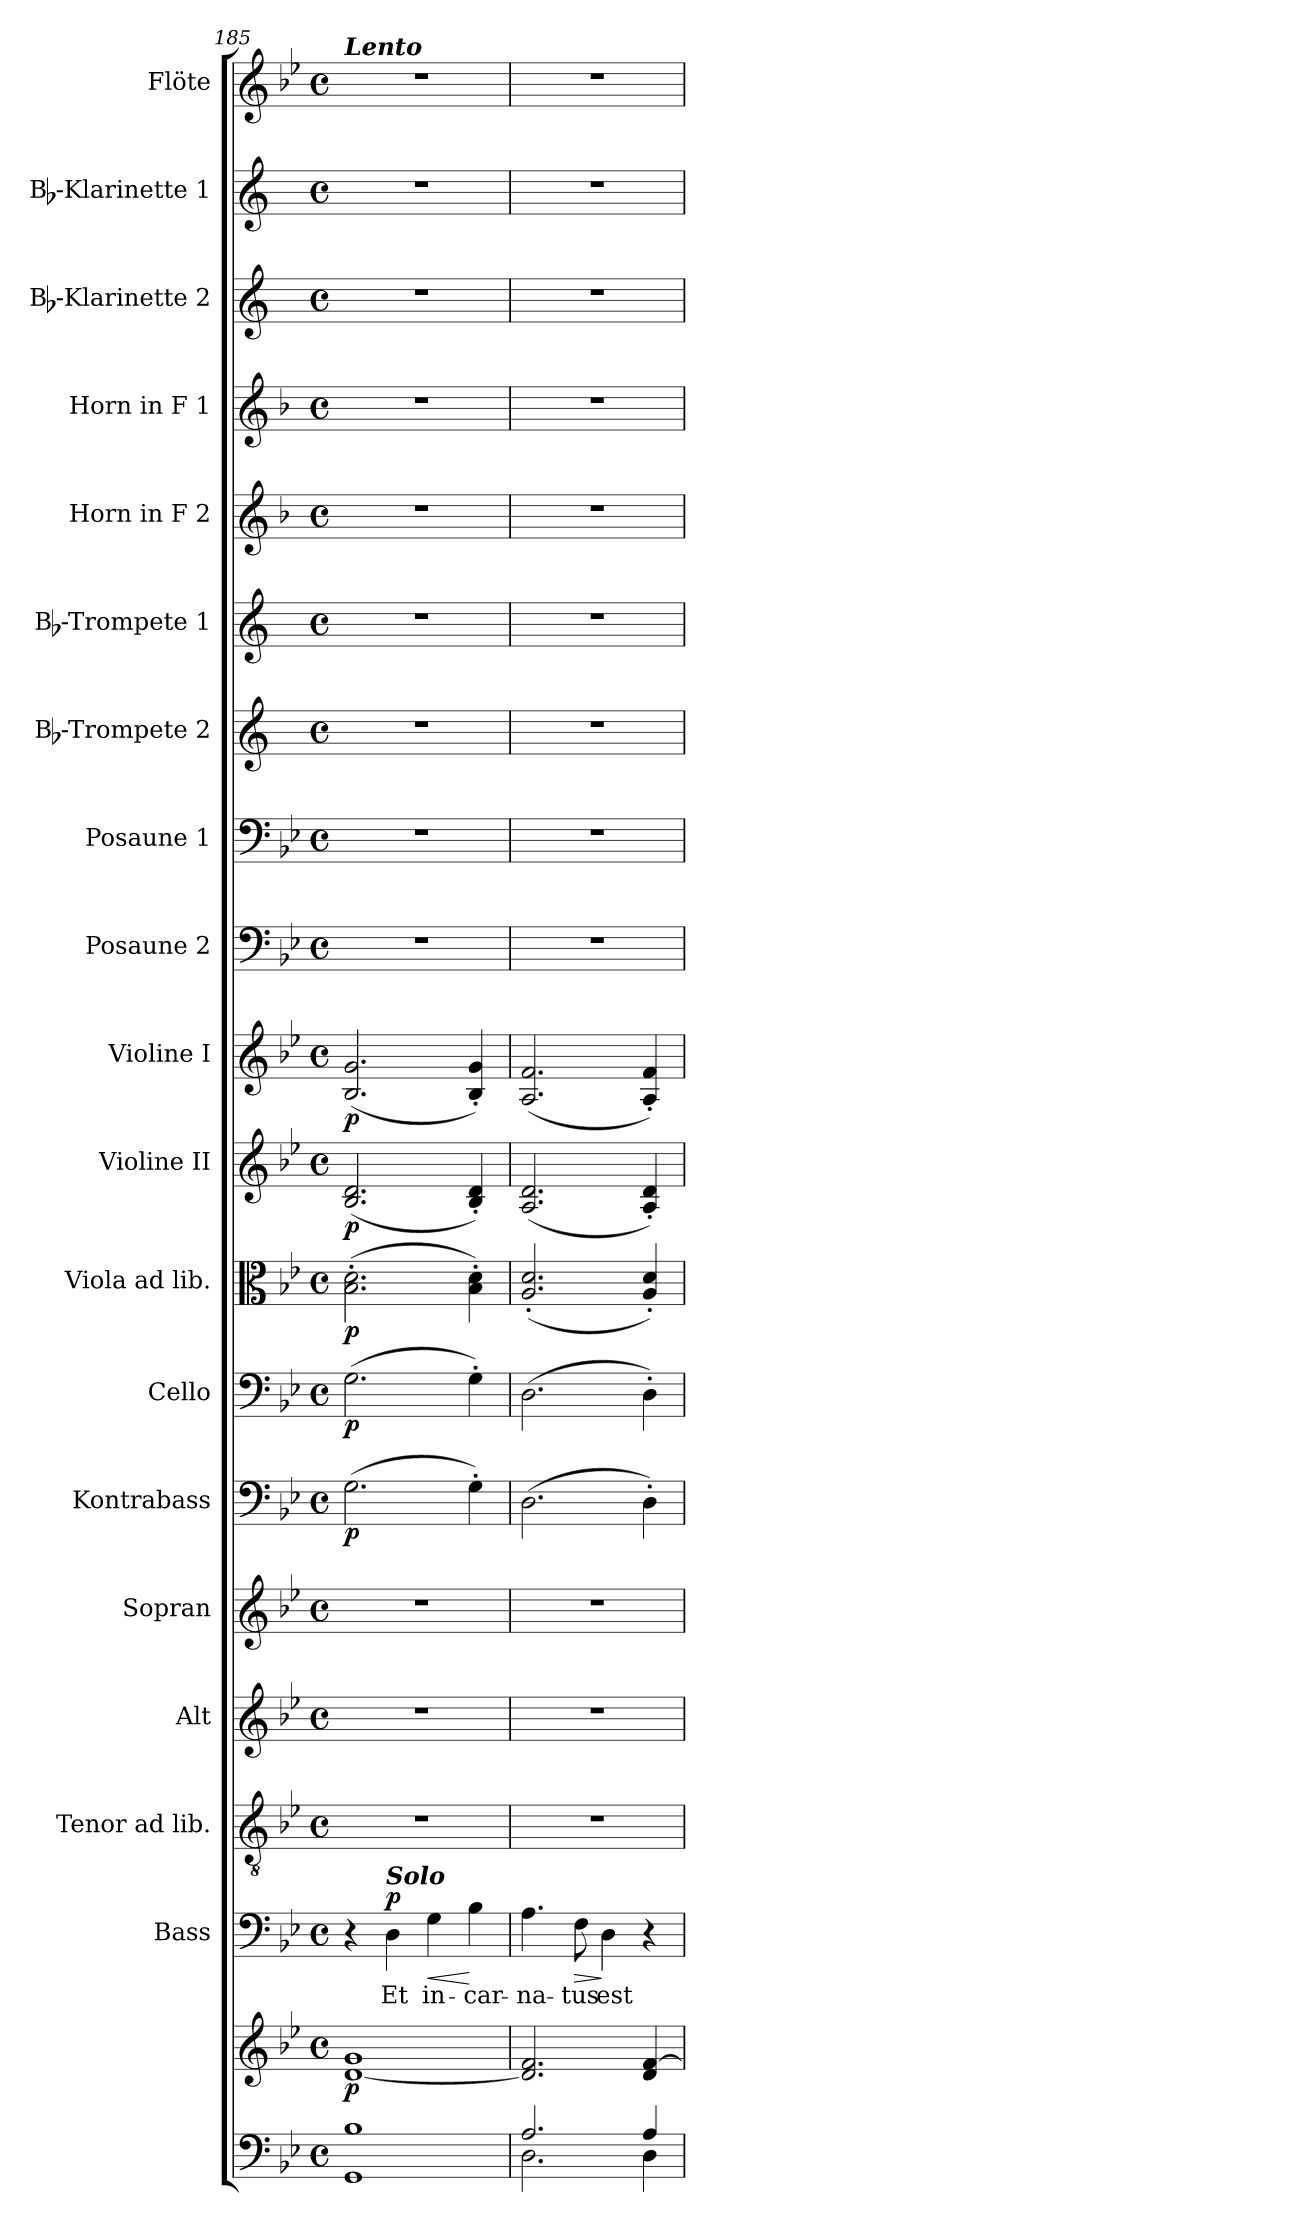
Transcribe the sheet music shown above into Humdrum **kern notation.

**kern	**kern	**dynam	**kern	**text	**dynam	**kern	**kern	**kern	**kern	**dynam	**kern	**dynam	**kern	**dynam	**kern	**dynam	**kern	**dynam	**kern	**kern	**kern	**kern	**kern	**kern	**kern	**kern	**kern
*part19	*part19	*part19	*part18	*part18	*part18	*part17	*part16	*part15	*part14	*part14	*part13	*part13	*part12	*part12	*part11	*part11	*part10	*part10	*part9	*part8	*part7	*part6	*part5	*part4	*part3	*part2	*part1
*staff20	*staff19	*staff19/20	*staff18	*staff18	*staff18	*staff17	*staff16	*staff15	*staff14	*staff14	*staff13	*staff13	*staff12	*staff12	*staff11	*staff11	*staff10	*staff10	*staff9	*staff8	*staff7	*staff6	*staff5	*staff4	*staff3	*staff2	*staff1
*	*	*	*I"Bass	*	*	*I"Tenor ad lib.	*I"Alt	*I"Sopran	*I"Kontrabass	*	*I"Cello	*	*I"Viola ad lib.	*	*I"Violine II	*	*I"Violine I	*	*I"Posaune 2	*I"Posaune 1	*I"Bb-Trompete 2	*I"Bb-Trompete 1	*I"Horn in F 2	*I"Horn in F 1	*I"Bb-Klarinette 2	*I"Bb-Klarinette 1	*I"Flöte
*	*	*	*I'B.	*	*	*I'T.	*I'A.	*I'S.	*I'Kb.	*	*	*	*I'Vla.	*	*I'Vl. II	*	*I'Vl. I	*	*I'Pos. 2	*I'Pos. 1	*I'Bb Trp. 2	*I'Bb Trp. 1	*	*	*I'Bb Kl. 2	*I'Bb Kl. 1	*I'Fl.
*clefF4	*clefG2	*	*clefF4	*	*	*clefGv2	*clefG2	*clefG2	*clefF4	*	*clefF4	*	*clefC3	*	*clefG2	*	*clefG2	*	*clefF4	*clefF4	*clefG2	*clefG2	*clefG2	*clefG2	*clefG2	*clefG2	*clefG2
*	*	*	*	*	*	*	*	*	*ITrd7c12	*	*	*	*	*	*	*	*	*	*	*	*ITrd1c2	*ITrd1c2	*ITrd4c7	*ITrd4c7	*ITrd1c2	*ITrd1c2	*
*k[b-e-]	*k[b-e-]	*	*k[b-e-]	*	*	*k[b-e-]	*k[b-e-]	*k[b-e-]	*k[b-e-]	*	*k[b-e-]	*	*k[b-e-]	*	*k[b-e-]	*	*k[b-e-]	*	*k[b-e-]	*k[b-e-]	*k[b-e-]	*k[b-e-]	*k[b-e-]	*k[b-e-]	*k[b-e-]	*k[b-e-]	*k[b-e-]
*B-:	*B-:	*	*B-:	*	*	*B-:	*B-:	*B-:	*B-:	*	*B-:	*	*B-:	*	*B-:	*	*B-:	*	*B-:	*B-:	*B-:	*B-:	*B-:	*B-:	*B-:	*B-:	*B-:
*M4/4	*M4/4	*	*M4/4	*	*	*M4/4	*M4/4	*M4/4	*M4/4	*	*M4/4	*	*M4/4	*	*M4/4	*	*M4/4	*	*M4/4	*M4/4	*M4/4	*M4/4	*M4/4	*M4/4	*M4/4	*M4/4	*M4/4
*met(c)	*met(c)	*	*met(c)	*	*	*met(c)	*met(c)	*met(c)	*met(c)	*	*met(c)	*	*met(c)	*	*met(c)	*	*met(c)	*	*met(c)	*met(c)	*met(c)	*met(c)	*met(c)	*met(c)	*met(c)	*met(c)	*met(c)
=185	=185	=185	=185	=185	=185	=185	=185	=185	=185	=185	=185	=185	=185	=185	=185	=185	=185	=185	=185	=185	=185	=185	=185	=185	=185	=185	=185
*^	*	*	*	*	*	*	*	*	*	*	*	*	*	*	*	*	*	*	*	*	*	*	*	*	*	*	*
!	!	!	!	!	!	!	!	!	!	!	!	!	!	!	!	!	!	!	!	!	!	!	!	!	!	!	!	!LO:TX:a:Bi:t=Lento
!	!	!	!LO:DY:b	!	!	!	!	!	!	!	!LO:DY:b	!	!LO:DY:b	!	!LO:DY:b	!	!LO:DY:b	!	!LO:DY:b	!	!	!	!	!	!	!	!	!
1B-	1GG	[1d 1g	p	4r	.	.	1r	1r	1r	(>2.GG\	p	(>2.G\	p	(>2.B-\'> 2.d\'>	p	(<2.B-/ 2.d/	p	(<2.B-/ 2.g/	p	1r	1r	1r	1r	1r	1r	1r	1r	1r
!	!	!	!	!LO:TX:a:Bi:t=Solo	!	!	!	!	!	!	!	!	!	!	!	!	!	!	!	!	!	!	!	!	!	!	!	!
!	!	!	!	!	!LO:LY:b	!LO:DY:a	!	!	!	!	!	!	!	!	!	!	!	!	!	!	!	!	!	!	!	!	!	!
.	.	.	.	4D\	Et	p	.	.	.	.	.	.	.	.	.	.	.	.	.	.	.	.	.	.	.	.	.	.
!	!	!	!	!	!LO:LY:b	!LO:HP:b	!	!	!	!	!	!	!	!	!	!	!	!	!	!	!	!	!	!	!	!	!	!
.	.	.	.	4G\	in-	<	.	.	.	.	.	.	.	.	.	.	.	.	.	.	.	.	.	.	.	.	.	.
!	!	!	!	!	!LO:LY:b	!	!	!	!	!	!	!	!	!	!	!	!	!	!	!	!	!	!	!	!	!	!	!
.	.	.	.	4B-\	-car-	[	.	.	.	4GG'>\)	.	4G'>\)	.	4B-\'> 4d\'>)	.	4B-/'< 4d/'<)	.	4B-/'< 4g/'<)	.	.	.	.	.	.	.	.	.	.
!!LO:PB:g=z
=186	=186	=186	=186	=186	=186	=186	=186	=186	=186	=186	=186	=186	=186	=186	=186	=186	=186	=186	=186	=186	=186	=186	=186	=186	=186	=186	=186	=186
!	!	!	!	!	!LO:LY:b	!	!	!	!	!	!	!	!	!	!	!	!	!	!	!	!	!	!	!	!	!	!	!
2.A/	2.D\	2.d/] 2.f/	.	4.A\	-na-	.	1r	1r	1r	(>2.DD\	.	(>2.D\	.	(<2.A/'< 2.d/'<	.	(<2.A/ 2.d/	.	(<2.A/ 2.f/	.	1r	1r	1r	1r	1r	1r	1r	1r	1r
!	!	!	!	!	!LO:LY:b	!LO:HP:b	!	!	!	!	!	!	!	!	!	!	!	!	!	!	!	!	!	!	!	!	!	!
.	.	.	.	8F\	-tus	>	.	.	.	.	.	.	.	.	.	.	.	.	.	.	.	.	.	.	.	.	.	.
!	!	!	!	!	!LO:LY:b	!	!	!	!	!	!	!	!	!	!	!	!	!	!	!	!	!	!	!	!	!	!	!
.	.	.	.	4D\	est	]	.	.	.	.	.	.	.	.	.	.	.	.	.	.	.	.	.	.	.	.	.	.
4A/	4D\	4d/ [>4f/	.	4r	.	.	.	.	.	4DD'>\)	.	4D'>\)	.	4A/'< 4d/'<)	.	4A/'< 4d/'<)	.	4A/'< 4f/'<)	.	.	.	.	.	.	.	.	.	.
*v	*v	*	*	*	*	*	*	*	*	*	*	*	*	*	*	*	*	*	*	*	*	*	*	*	*	*	*	*
=	=	=	=	=	=	=	=	=	=	=	=	=	=	=	=	=	=	=	=	=	=	=	=	=	=	=	=
*-	*-	*-	*-	*-	*-	*-	*-	*-	*-	*-	*-	*-	*-	*-	*-	*-	*-	*-	*-	*-	*-	*-	*-	*-	*-	*-	*-
